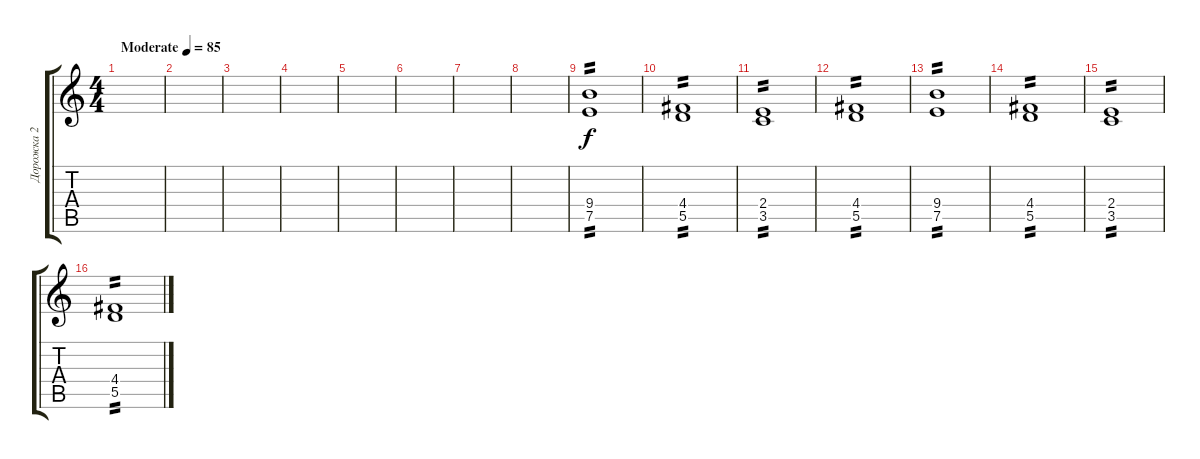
\track ("Дорожка 2" "Дорожка 2") {instrument distortionguitar}
\staff {score tabs}
\tuning (E4 B3 G3 D3 A2 E2) {hide}
\ts (4 4)
\tempo (85 "Moderate")
\clef g2
\ks c
|
|
|
|
|
|
|
|
(9.4 7.5).1{tp 2} |
(4.4 5.5).1{tp 2} |
(2.4 3.5).1{tp 2} |
(4.4 5.5).1{tp 2} |
(9.4 7.5).1{tp 2} |
(4.4 5.5).1{tp 2} |
(2.4 3.5).1{tp 2} |
(4.4 5.5).1{tp 2}
